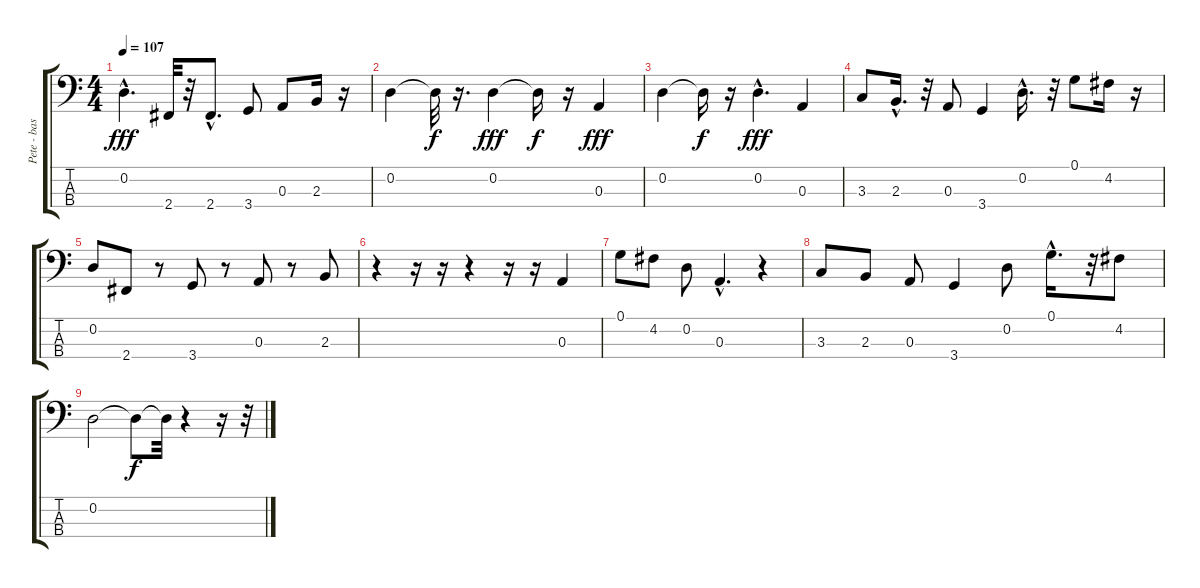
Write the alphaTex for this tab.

\track ("Pete - bass guitar" "Pete - bas") {instrument electricbassfinger}
\staff {score tabs}
\tuning (G2 D2 A1 E1) {hide}
\ts (4 4)
\tempo 107
\clef f4
\ks c
0.2{hac}.4{d dy fff} 2.4.32 r.32 2.4{hac}.8{d} 3.4.8 0.3.8 2.3.16 r.16 |
0.2.4 0.2{t}.32{dy f} r.16{d} 0.2.4{dy fff} 0.2{t}.16{dy f} r.16 0.3.4{dy fff} |
0.2.4 0.2{t}.16{dy f} r.16 0.2{hac}.4{d dy fff} 0.3.4 |
3.3.8 2.3{hac}.16{d} r.32 0.3.8 3.4.4 0.2{hac}.16{d} r.32 0.1.8 4.2.16 r.16 |
0.2.8 2.4.8 r.8 3.4.8 r.8 0.3.8 r.8 2.3.8 |
r.4 r.16 r.16 r.4 r.16 r.16 0.3.4 |
0.1.8 4.2.8 0.2.8 0.3{hac}.4{d} r.4 |
3.3.8 2.3.8 0.3.8 3.4.4 0.2.8 0.1{hac}.16{d} r.32 4.2.8 |
0.2.2 0.2{t}.8{dy f} 0.2{t}.32 r.4 r.16 r.32
